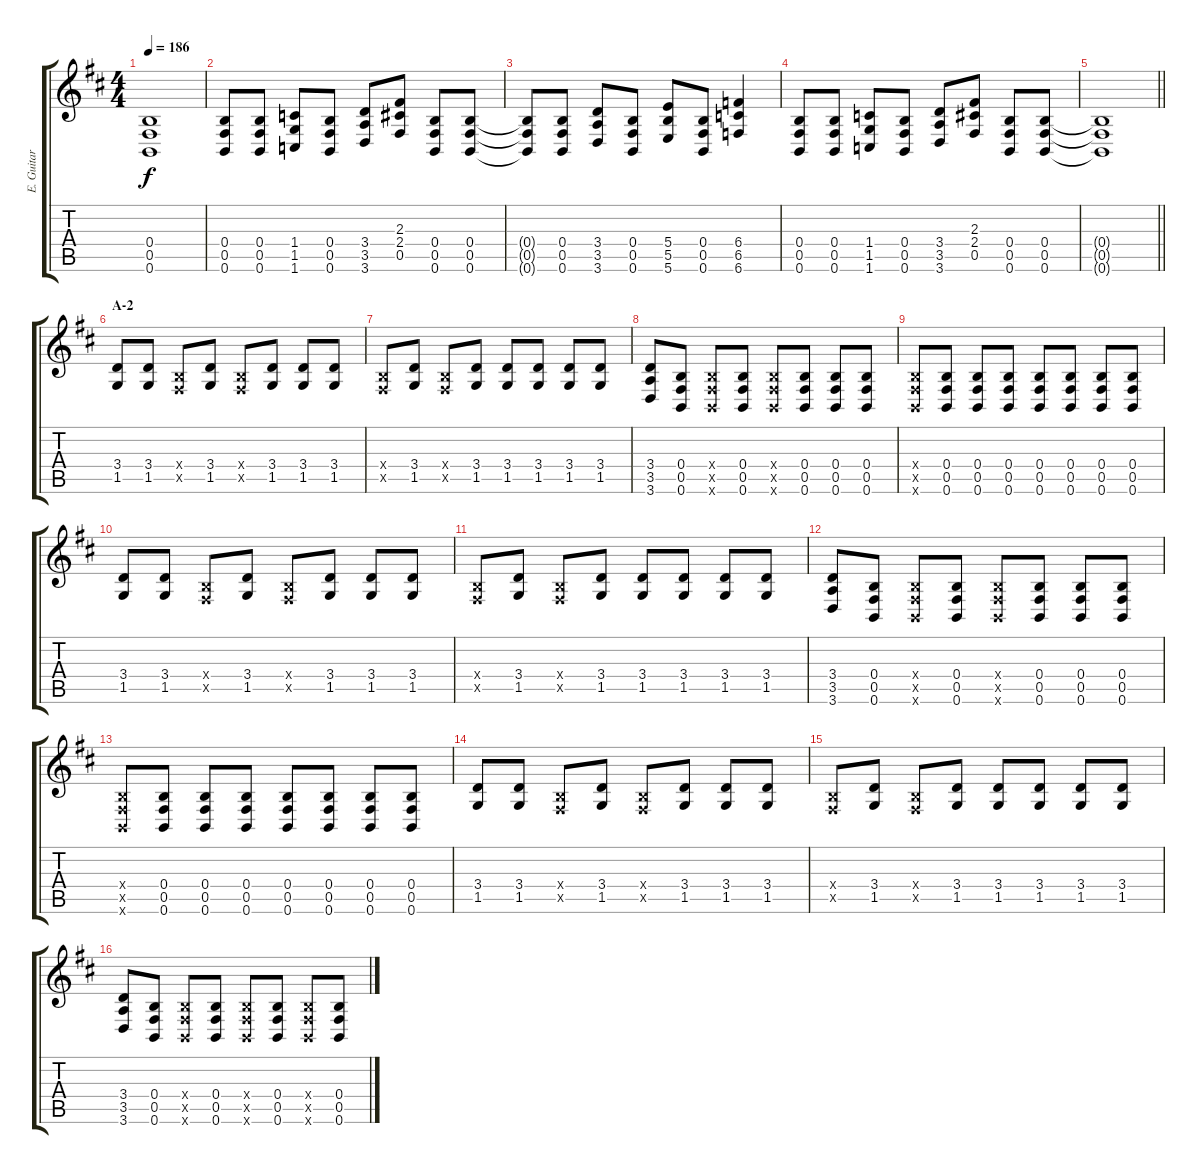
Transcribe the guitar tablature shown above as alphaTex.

\track ("E. Guitar II" "E. Guitar ") {instrument electricguitarclean}
\staff {score tabs}
\tuning (Db4 Ab3 E3 B2 Gb2 B1) {hide}
\ts (4 4)
\tempo 186
\clef g2
\ks d
(0.4{t} 0.5{t} 0.6{t}).1{dy f} |
(0.4 0.5 0.6).8 (0.4 0.5 0.6).8 (1.4 1.5 1.6).8 (0.4 0.5 0.6).8 (3.4 3.5 3.6).8 (2.3 2.4 0.5).8 (0.4 0.5 0.6).8 (0.4 0.5 0.6).8 |
(0.4{t} 0.5{t} 0.6{t}).8 (0.4 0.5 0.6).8 (3.4 3.5 3.6).8 (0.4 0.5 0.6).8 (5.4 5.5 5.6).8 (0.4 0.5 0.6).8 (6.4 6.5 6.6).4 |
(0.4 0.5 0.6).8 (0.4 0.5 0.6).8 (1.4 1.5 1.6).8 (0.4 0.5 0.6).8 (3.4 3.5 3.6).8 (2.3 2.4 0.5).8 (0.4 0.5 0.6).8 (0.4 0.5 0.6).8 |
\barLineRight lightlight
(0.4{t} 0.5{t} 0.6{t}).1 |
\section ("" "A-2")
(3.4 1.5).8 (3.4 1.5).8 (0.4{x} 0.5{x}).8 (3.4 1.5).8 (0.4{x} 0.5{x}).8 (3.4 1.5).8 (3.4 1.5).8 (3.4 1.5).8 |
(0.4{x} 0.5{x}).8 (3.4 1.5).8 (0.4{x} 0.5{x}).8 (3.4 1.5).8 (3.4 1.5).8 (3.4 1.5).8 (3.4 1.5).8 (3.4 1.5).8 |
(3.4 3.5 3.6).8 (0.4 0.5 0.6).8 (0.4{x} 0.5{x} 0.6{x}).8 (0.4 0.5 0.6).8 (0.4{x} 0.5{x} 0.6{x}).8 (0.4 0.5 0.6).8 (0.4 0.5 0.6).8 (0.4 0.5 0.6).8 |
(0.4{x} 0.5{x} 0.6{x}).8 (0.4 0.5 0.6).8 (0.4 0.5 0.6).8 (0.4 0.5 0.6).8 (0.4 0.5 0.6).8 (0.4 0.5 0.6).8 (0.4 0.5 0.6).8 (0.4 0.5 0.6).8 |
(3.4 1.5).8 (3.4 1.5).8 (0.4{x} 0.5{x}).8 (3.4 1.5).8 (0.4{x} 0.5{x}).8 (3.4 1.5).8 (3.4 1.5).8 (3.4 1.5).8 |
(0.4{x} 0.5{x}).8 (3.4 1.5).8 (0.4{x} 0.5{x}).8 (3.4 1.5).8 (3.4 1.5).8 (3.4 1.5).8 (3.4 1.5).8 (3.4 1.5).8 |
(3.4 3.5 3.6).8 (0.4 0.5 0.6).8 (0.4{x} 0.5{x} 0.6{x}).8 (0.4 0.5 0.6).8 (0.4{x} 0.5{x} 0.6{x}).8 (0.4 0.5 0.6).8 (0.4 0.5 0.6).8 (0.4 0.5 0.6).8 |
(0.4{x} 0.5{x} 0.6{x}).8 (0.4 0.5 0.6).8 (0.4 0.5 0.6).8 (0.4 0.5 0.6).8 (0.4 0.5 0.6).8 (0.4 0.5 0.6).8 (0.4 0.5 0.6).8 (0.4 0.5 0.6).8 |
(3.4 1.5).8 (3.4 1.5).8 (0.4{x} 0.5{x}).8 (3.4 1.5).8 (0.4{x} 0.5{x}).8 (3.4 1.5).8 (3.4 1.5).8 (3.4 1.5).8 |
(0.4{x} 0.5{x}).8 (3.4 1.5).8 (0.4{x} 0.5{x}).8 (3.4 1.5).8 (3.4 1.5).8 (3.4 1.5).8 (3.4 1.5).8 (3.4 1.5).8 |
(3.4 3.5 3.6).8 (0.4 0.5 0.6).8 (0.4{x} 0.5{x} 0.6{x}).8 (0.4 0.5 0.6).8 (0.4{x} 0.5{x} 0.6{x}).8 (0.4 0.5 0.6).8 (0.4{x} 0.5{x} 0.6{x}).8 (0.4 0.5 0.6).8
